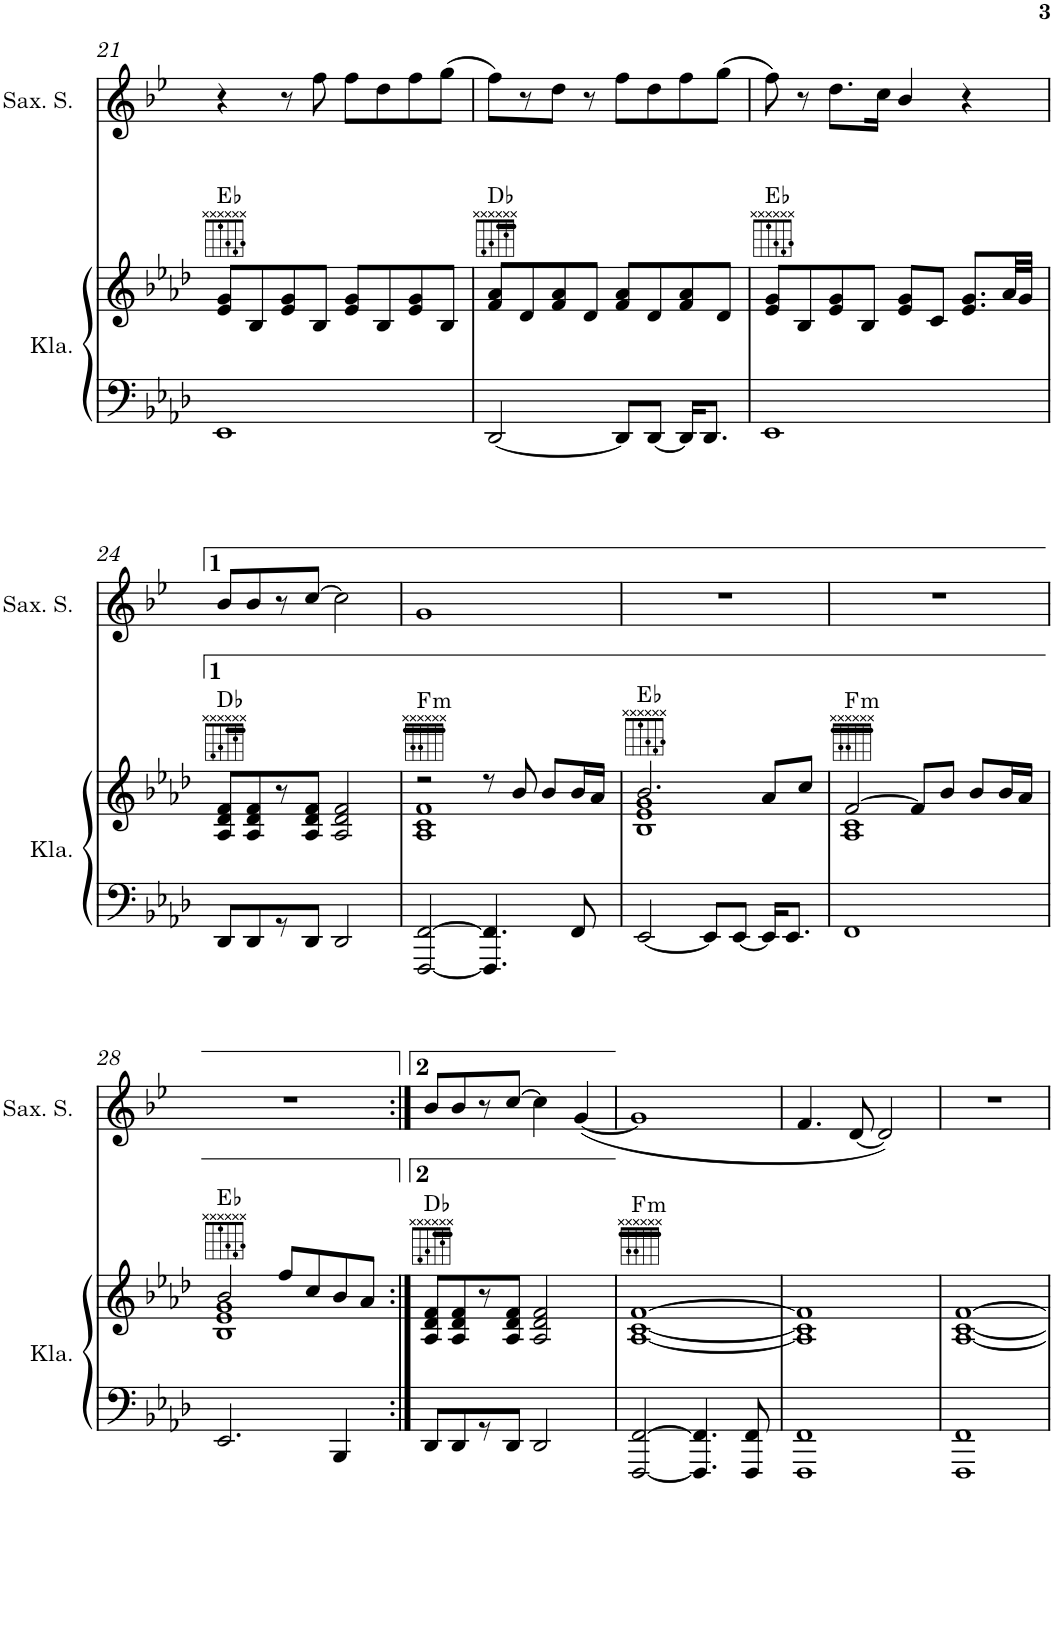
**kern	**kern	**harte	**kern
*part2	*part2	*part2	*part1
*staff3	*staff2	*	*staff1
*I"Klavier	*	*	*I"Saxophone Soprano
*I'Kla.	*	*	*I'Sax. S.
!!LO:PB:g=z
*clefF4	*clefG2	*	*clefG2
*	*	*	*Trd1c2
*k[b-e-a-d-]	*k[b-e-a-d-]	*	*k[b-e-]
*f:	*f:	*	*g:
*M4/4	*M4/4	*	*M4/4
*met(c)	*met(c)	*	*met(c)
=21	=21	=21	=21
1EE-	8e-/ 8g/L	Eb:maj	4r
.	8B-/	.	.
.	8e-/ 8g/	.	8r
.	8B-/J	.	8ff\
.	8e-/ 8g/L	.	8ff\L
.	8B-/	.	8dd\
.	8e-/ 8g/	.	8ff\
.	8B-/J	.	(>8gg\J
=22	=22	=22	=22
[2DD-/	8f/ 8a-/L	Db:maj	8ff\L)
.	8d-/	.	8r
.	8f/ 8a-/	.	8dd\J
.	8d-/J	.	8r
8DD-/L]	8f/ 8a-/L	.	8ff\L
[8DD-/J	8d-/	.	8dd\
16DD-/KL]	8f/ 8a-/	.	8ff\
8.DD-/J	.	.	.
.	8d-/J	.	(>8gg\J
=23	=23	=23	=23
1EE-	8e-/ 8g/L	Eb:maj	8ff\)
.	8B-/	.	8r
.	8e-/ 8g/	.	8.dd\L
.	8B-/J	.	.
.	.	.	16cc\Jk
.	8e-/ 8g/L	.	4b-/
.	8c/J	.	.
.	8.e-/ 8.g/L	.	4r
.	32a-/LL	.	.
.	32g/JJJ	.	.
!!LO:LB:g=z
=24	=24	=24	=24
8DD-/L	8A-/ 8d-/ 8f/L	Db:maj	8b-/L
8DD-/	8A-/ 8d-/ 8f/	.	8b-/
8r	8r	.	8r
8DD-/J	8A-/ 8d-/ 8f/J	.	[8cc/J
2DD-/	2A-/ 2d-/ 2f/	.	2cc\]
=25	=25	=25	=25
*	*^	*	*
!	!	!	!LO:H:kt=m	!
[2FFF/ [2FF/	2r	1A- 1c 1f	F:min	1g
4.FFF/] 4.FF/]	8r	.	.	.
.	8b-/	.	.	.
.	8b-/L	.	.	.
8FF/	16b-/L	.	.	.
.	16a-/JJ	.	.	.
=26	=26	=26	=26	=26
[2EE-/	2.b-/	1B- 1e- 1g	Eb:maj	1r
8EE-/L]	.	.	.	.
[8EE-/J	.	.	.	.
16EE-/KL]	8a-/L	.	.	.
8.EE-/J	.	.	.	.
.	8cc/J	.	.	.
=27	=27	=27	=27	=27
!	!	!	!LO:H:kt=m	!
1FF	[>2f/	1A- 1c	F:min	1r
.	8f/L]	.	.	.
.	8b-/J	.	.	.
.	8b-/L	.	.	.
.	16b-/L	.	.	.
.	16a-/JJ	.	.	.
!!LO:LB:g=z
=28	=28	=28	=28	=28
2.EE-/	2b-/	1B- 1e- 1g	Eb:maj	1r
.	8ff/L	.	.	.
.	8cc/	.	.	.
4BBB-/	8b-/	.	.	.
.	8a-/J	.	.	.
*	*v	*v	*	*
=29:|!	=29:|!	=29:|!	=29:|!
8DD-/L	8A-/ 8d-/ 8f/L	Db:maj	8b-/L
8DD-/	8A-/ 8d-/ 8f/	.	8b-/
8r	8r	.	8r
8DD-/J	8A-/ 8d-/ 8f/J	.	[8cc/J
2DD-/	2A-/ 2d-/ 2f/	.	4cc\]
.	.	.	(<[4g/
=30	=30	=30	=30
!	!	!LO:H:kt=m	!
[2FFF/ [2FF/	[1A- [1c [1f	F:min	1g]
4.FFF/] 4.FF/]	.	.	.
8FFF/ 8FF/	.	.	.
=31	=31	=31	=31
1FFF 1FF	1A-] 1c] 1f]	.	4.f/
.	.	.	[8d/
.	.	.	2d/])
=32	=32	=32	=32
1FFF 1FF	[1A- [1c [1f	.	1r
=	=	=	=
*-	*-	*-	*-
